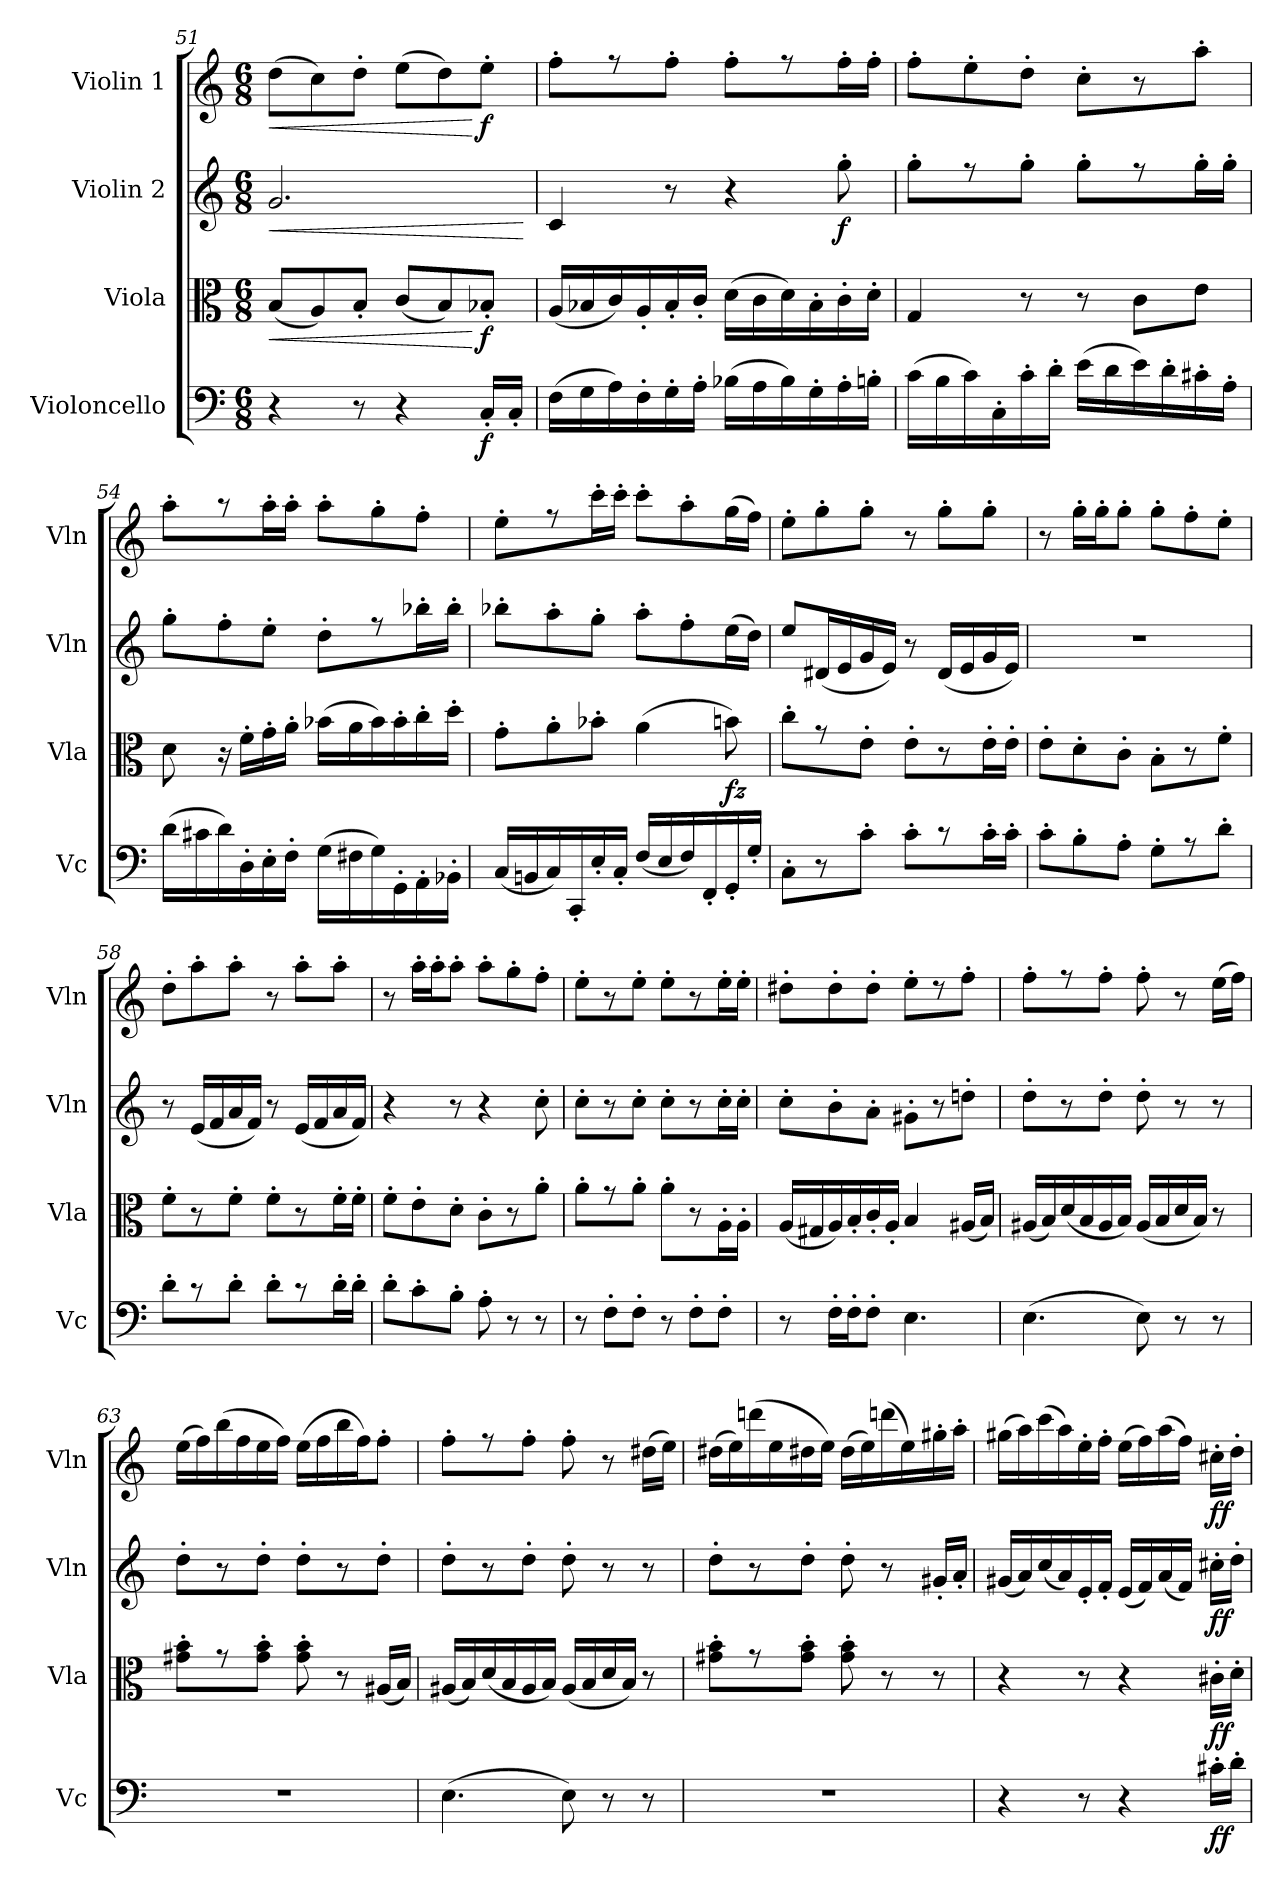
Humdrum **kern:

**kern	**dynam	**kern	**dynam	**kern	**dynam	**kern	**dynam
*part4	*part4	*part3	*part3	*part2	*part2	*part1	*part1
*staff4	*staff4	*staff3	*staff3	*staff2	*staff2	*staff1	*staff1
*I"Violoncello	*	*I"Viola	*	*I"Violin 2	*	*I"Violin 1	*
*I'Vc	*	*I'Vla	*	*I'Vln	*	*I'Vln	*
!!LO:LB:g=z
*clefF4	*	*clefC3	*	*clefG2	*	*clefG2	*
*k[]	*	*k[]	*	*k[]	*	*k[]	*
*M6/8	*	*M6/8	*	*M6/8	*	*M6/8	*
=51	=51	=51	=51	=51	=51	=51	=51
!	!	!	!LO:HP:b	!	!LO:HP:b	!	!LO:HP:b
4r	.	(8B/L	<	2.g/	<	(8dd\L	<
.	.	8A/)	.	.	.	8cc\)	.
8r	.	8B'/J	.	.	.	8dd'\J	.
4r	.	(8c/L	.	.	.	(8ee\L	.
.	.	8B/)	.	.	.	8dd\)	.
!	!LO:DY:b	!	!LO:DY:n=1:b	!	!	!	!LO:DY:n=1:b
16C'/LL	f	8B-X'/J	[ f	.	.	8ee'\J	[ f
16C'/JJ	.	.	.	.	.	.	.
.	.	.	.	.	[	.	.
=52	=52	=52	=52	=52	=52	=52	=52
(16F\LL	.	(16A/LL	.	4c/	.	8ff'\L	.
16G\	.	16B-X/	.	.	.	.	.
16A\)	.	16c/)	.	.	.	8r	.
16F'\	.	16A'/	.	.	.	.	.
16G'\	.	16B-'/	.	8r	.	8ff'\J	.
16A'\JJ	.	16c'/JJ	.	.	.	.	.
(16B-X\LL	.	(16d\LL	.	4r	.	8ff'\L	.
16A\	.	16c\	.	.	.	.	.
16B-\)	.	16d\)	.	.	.	8r	.
16G'\	.	16B-'\	.	.	.	.	.
!	!	!	!	!	!LO:DY:b	!	!
16A'\	.	16c'\	.	8gg'\	f	16ff'\L	.
16Bn'\JJ	.	16d'\JJ	.	.	.	16ff'\JJ	.
=53	=53	=53	=53	=53	=53	=53	=53
(16c\LL	.	4G/	.	8gg'\L	.	8ff'\L	.
16B\	.	.	.	.	.	.	.
16c\)	.	.	.	8r	.	8ee'\	.
16C'\	.	.	.	.	.	.	.
16c'\	.	8r	.	8gg'\J	.	8dd'\J	.
16d'\JJ	.	.	.	.	.	.	.
(16e\LL	.	8r	.	8gg'\L	.	8cc'\L	.
16d\	.	.	.	.	.	.	.
16e\)	.	8c\L	.	8r	.	8r	.
16d'\	.	.	.	.	.	.	.
16c#X'\	.	8e\J	.	16gg'\L	.	8aa'\J	.
16A'\JJ	.	.	.	16gg'\JJ	.	.	.
!!LO:LB:g=z
=54	=54	=54	=54	=54	=54	=54	=54
(16d\LL	.	8d\	.	8gg'\L	.	8aa'\L	.
16c#X\	.	.	.	.	.	.	.
16d\)	.	16r	.	8ff'\	.	8r	.
16D'\	.	16f'\LL	.	.	.	.	.
16E'\	.	16g'\	.	8ee'\J	.	16aa'\L	.
16F'\JJ	.	16a'\JJ	.	.	.	16aa'\JJ	.
(16G\LL	.	(16b-X\LL	.	8dd'\L	.	8aa'\L	.
16F#X\	.	16a\	.	.	.	.	.
16G\)	.	16b-\)	.	8r	.	8gg'\	.
16GG'\	.	16b-'\	.	.	.	.	.
16AA'\	.	16cc'\	.	16bb-X'\L	.	8ff'\J	.
16BB-X'\JJ	.	16dd'\JJ	.	16bb-'\JJ	.	.	.
!!LO:LB:g=z
=55	=55	=55	=55	=55	=55	=55	=55
(16C/LL	.	8g'\L	.	8bb-X'\L	.	8ee'\L	.
16BBn/	.	.	.	.	.	.	.
16C/)	.	8a'\	.	8aa'\	.	8r	.
16CC'/	.	.	.	.	.	.	.
16E'/	.	8b-X'\J	.	8gg'\J	.	16ccc'\L	.
16C'/JJ	.	.	.	.	.	16ccc'\JJ	.
(16F/LL	.	(4a\	.	8aa'\L	.	8ccc'\L	.
16E/	.	.	.	.	.	.	.
16F/)	.	.	.	8ff'\	.	8aa'\	.
16FF'/	.	.	.	.	.	.	.
!	!	!	!LO:DY:b	!	!	!	!
16GG'/	.	8bn\)	fz	(16ee\L	.	(16gg\L	.
16G'/JJ	.	.	.	16dd\JJ)	.	16ff\JJ)	.
=56	=56	=56	=56	=56	=56	=56	=56
8C'\L	.	8cc'\L	.	8ee/L	.	8ee'\L	.
8r	.	8r	.	(16d#X/L	.	8gg'\	.
.	.	.	.	16e/	.	.	.
8c'\J	.	8e'\J	.	16g/	.	8gg'\J	.
.	.	.	.	16e/JJ)	.	.	.
8c'\L	.	8e'\L	.	8r	.	8r	.
8r	.	8r	.	(16d#/LL	.	8gg'\L	.
.	.	.	.	16e/	.	.	.
16c'\L	.	16e'\L	.	16g/	.	8gg'\J	.
16c'\JJ	.	16e'\JJ	.	16e/JJ)	.	.	.
=57	=57	=57	=57	=57	=57	=57	=57
8c'\L	.	8e'\L	.	2.r	.	8r	.
8B'\	.	8d'\	.	.	.	16gg'\LL	.
.	.	.	.	.	.	16gg'\J	.
8A'\J	.	8c'\J	.	.	.	8gg'\J	.
8G'\L	.	8B'\L	.	.	.	8gg'\L	.
8r	.	8r	.	.	.	8ff'\	.
8d'\J	.	8f'\J	.	.	.	8ee'\J	.
!!LO:PB:g=z
=58	=58	=58	=58	=58	=58	=58	=58
8d'\L	.	8f'\L	.	8r	.	8dd'\L	.
8r	.	8r	.	(16e/LL	.	8aa'\	.
.	.	.	.	16f/	.	.	.
8d'\J	.	8f'\J	.	16a/	.	8aa'\J	.
.	.	.	.	16f/JJ)	.	.	.
8d'\L	.	8f'\L	.	8r	.	8r	.
8r	.	8r	.	(16e/LL	.	8aa'\L	.
.	.	.	.	16f/	.	.	.
16d'\L	.	16f'\L	.	16a/	.	8aa'\J	.
16d'\JJ	.	16f'\JJ	.	16f/JJ)	.	.	.
!!LO:LB:g=z
=59	=59	=59	=59	=59	=59	=59	=59
8d'\L	.	8f'\L	.	4r	.	8r	.
8c'\	.	8e'\	.	.	.	16aa'\LL	.
.	.	.	.	.	.	16aa'\J	.
8B'\J	.	8d'\J	.	8r	.	8aa'\J	.
8A'\	.	8c'\L	.	4r	.	8aa'\L	.
8r	.	8r	.	.	.	8gg'\	.
8r	.	8a'\J	.	8cc'\	.	8ff'\J	.
=60	=60	=60	=60	=60	=60	=60	=60
8r	.	8a'\L	.	8cc'\L	.	8ee'\L	.
8F'\L	.	8r	.	8r	.	8r	.
8F'\J	.	8a'\J	.	8cc'\J	.	8ee'\J	.
8r	.	8a'\L	.	8cc'\L	.	8ee'\L	.
8F'\L	.	8r	.	8r	.	8r	.
8F'\J	.	16A'\L	.	16cc'\L	.	16ee'\L	.
.	.	16A'\JJ	.	16cc'\JJ	.	16ee'\JJ	.
=61	=61	=61	=61	=61	=61	=61	=61
8r	.	(16A/LL	.	8cc'\L	.	8dd#X'\L	.
.	.	16G#X/	.	.	.	.	.
16F'\LL	.	16A/)	.	8b'\	.	8dd#'\	.
16F'\J	.	16B'/	.	.	.	.	.
8F'\J	.	16c'/	.	8a'\J	.	8dd#'\J	.
.	.	16A'/JJ	.	.	.	.	.
4.E\	.	4B/	.	8g#X'\L	.	8ee'\L	.
.	.	.	.	8r	.	8r	.
.	.	(16A#X/LL	.	8ddn'\J	.	8ff'\J	.
.	.	16B/JJ)	.	.	.	.	.
=62	=62	=62	=62	=62	=62	=62	=62
(4.E\	.	(16A#X/LL	.	8dd'\L	.	8ff'\L	.
.	.	16B/)	.	.	.	.	.
.	.	(16d/	.	8r	.	8r	.
.	.	16B/	.	.	.	.	.
.	.	16A#/	.	8dd'\J	.	8ff'\J	.
.	.	16B/JJ)	.	.	.	.	.
8E\)	.	(16A#/LL	.	8dd'\	.	8ff'\	.
.	.	16B/	.	.	.	.	.
8r	.	16d/	.	8r	.	8r	.
.	.	16B/JJ)	.	.	.	.	.
8r	.	8r	.	8r	.	(16ee\LL	.
.	.	.	.	.	.	16ff\JJ)	.
!!LO:LB:g=z
=63	=63	=63	=63	=63	=63	=63	=63
2.r	.	8g#X\' 8b\'L	.	8dd'\L	.	(16ee\LL	.
.	.	.	.	.	.	16ff\)	.
.	.	8r	.	8r	.	(16bb\	.
.	.	.	.	.	.	16ff\	.
.	.	8g#\' 8b\'J	.	8dd'\J	.	16ee\	.
.	.	.	.	.	.	16ff\JJ)	.
.	.	8g#\' 8b\'	.	8dd'\L	.	(16ee\LL	.
.	.	.	.	.	.	16ff\	.
.	.	8r	.	8r	.	16bb\	.
.	.	.	.	.	.	16ff\J)	.
.	.	(16A#X/LL	.	8dd'\J	.	8ff'\J	.
.	.	16B/JJ)	.	.	.	.	.
=64	=64	=64	=64	=64	=64	=64	=64
(4.E\	.	(16A#X/LL	.	8dd'\L	.	8ff'\L	.
.	.	16B/)	.	.	.	.	.
.	.	(16d/	.	8r	.	8r	.
.	.	16B/	.	.	.	.	.
.	.	16A#/	.	8dd'\J	.	8ff'\J	.
.	.	16B/JJ)	.	.	.	.	.
8E\)	.	(16A#/LL	.	8dd'\	.	8ff'\	.
.	.	16B/	.	.	.	.	.
8r	.	16d/	.	8r	.	8r	.
.	.	16B/JJ)	.	.	.	.	.
8r	.	8r	.	8r	.	(16dd#X\LL	.
.	.	.	.	.	.	16ee\JJ)	.
=65	=65	=65	=65	=65	=65	=65	=65
2.r	.	8g#X\' 8b\'L	.	8dd'\L	.	(16dd#X\LL	.
.	.	.	.	.	.	16ee\)	.
.	.	8r	.	8r	.	(16dddn\	.
.	.	.	.	.	.	16ee\	.
.	.	8g#\' 8b\'J	.	8dd'\J	.	16dd#X\	.
.	.	.	.	.	.	16ee\JJ)	.
.	.	8g#\' 8b\'	.	8dd'\	.	(16dd#\LL	.
.	.	.	.	.	.	16ee\)	.
.	.	8r	.	8r	.	(16dddn\	.
.	.	.	.	.	.	16ee\)	.
.	.	8r	.	16g#X'/LL	.	16gg#X'\	.
.	.	.	.	16a'/JJ	.	16aa'\JJ	.
!!LO:LB:g=z
=66	=66	=66	=66	=66	=66	=66	=66
4r	.	4r	.	(16g#X/LL	.	(16gg#X\LL	.
.	.	.	.	16a/)	.	16aa\)	.
.	.	.	.	(16cc/	.	(16ccc\	.
.	.	.	.	16a/)	.	16aa\)	.
8r	.	8r	.	16e'/	.	16ee'\	.
.	.	.	.	16f'/JJ	.	16ff'\JJ	.
4r	.	4r	.	(16e/LL	.	(16ee\LL	.
.	.	.	.	16f/)	.	16ff\)	.
.	.	.	.	(16a/	.	(16aa\	.
.	.	.	.	16f/JJ)	.	16ff\JJ)	.
!	!LO:DY:b	!	!LO:DY:b	!	!LO:DY:b	!	!LO:DY:b
16c#X'\LL	ff	16c#X'\LL	ff	16cc#X'\LL	ff	16cc#X'\LL	ff
16d'\JJ	.	16d'\JJ	.	16dd'\JJ	.	16dd'\JJ	.
=	=	=	=	=	=	=	=
*-	*-	*-	*-	*-	*-	*-	*-
